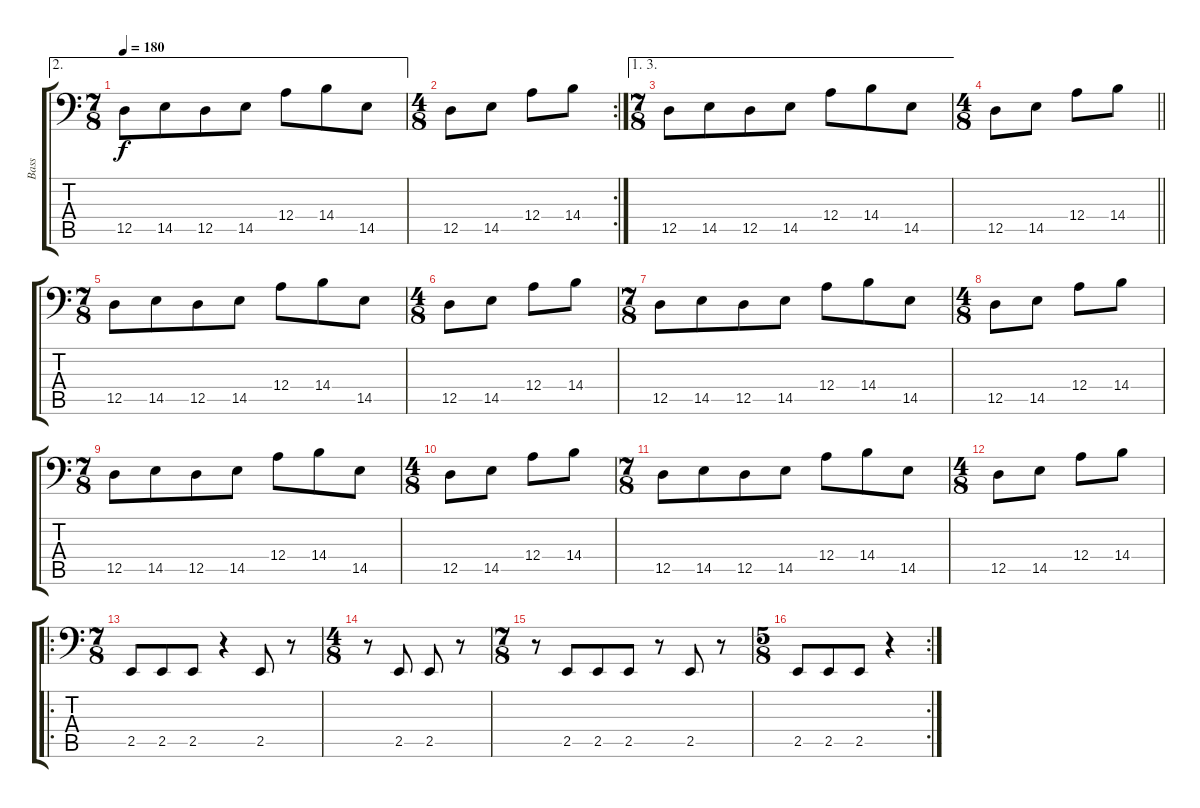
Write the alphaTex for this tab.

\track ("Bass" "Bass") {instrument acousticbass}
\staff {score tabs}
\tuning (C3 G2 D2 A1 D1 B0) {hide}
\ae 2
\ts (7 8)
\tempo 180
\clef f4
\ks c
12.5.8{dy f} 14.5.8 12.5.8 14.5.8 12.4.8 14.4.8 14.5.8 |
\rc 2
\ts (4 8)
12.5.8 14.5.8 12.4.8 14.4.8 |
\ae (1 3)
\ts (7 8)
12.5.8 14.5.8 12.5.8 14.5.8 12.4.8 14.4.8 14.5.8 |
\ts (4 8)
\barLineRight lightlight
12.5.8 14.5.8 12.4.8 14.4.8 |
\ts (7 8)
12.5.8 14.5.8 12.5.8 14.5.8 12.4.8 14.4.8 14.5.8 |
\ts (4 8)
12.5.8 14.5.8 12.4.8 14.4.8 |
\ts (7 8)
12.5.8 14.5.8 12.5.8 14.5.8 12.4.8 14.4.8 14.5.8 |
\ts (4 8)
12.5.8 14.5.8 12.4.8 14.4.8 |
\ts (7 8)
12.5.8 14.5.8 12.5.8 14.5.8 12.4.8 14.4.8 14.5.8 |
\ts (4 8)
12.5.8 14.5.8 12.4.8 14.4.8 |
\ts (7 8)
12.5.8 14.5.8 12.5.8 14.5.8 12.4.8 14.4.8 14.5.8 |
\ts (4 8)
12.5.8 14.5.8 12.4.8 14.4.8 |
\ro
\ts (7 8)
2.5.8 2.5.8 2.5.8 r.4 2.5.8 r.8 |
\ts (4 8)
r.8 2.5.8 2.5.8 r.8 |
\ts (7 8)
r.8 2.5.8 2.5.8 2.5.8 r.8 2.5.8 r.8 |
\rc 2
\ts (5 8)
2.5.8 2.5.8 2.5.8 r.4
